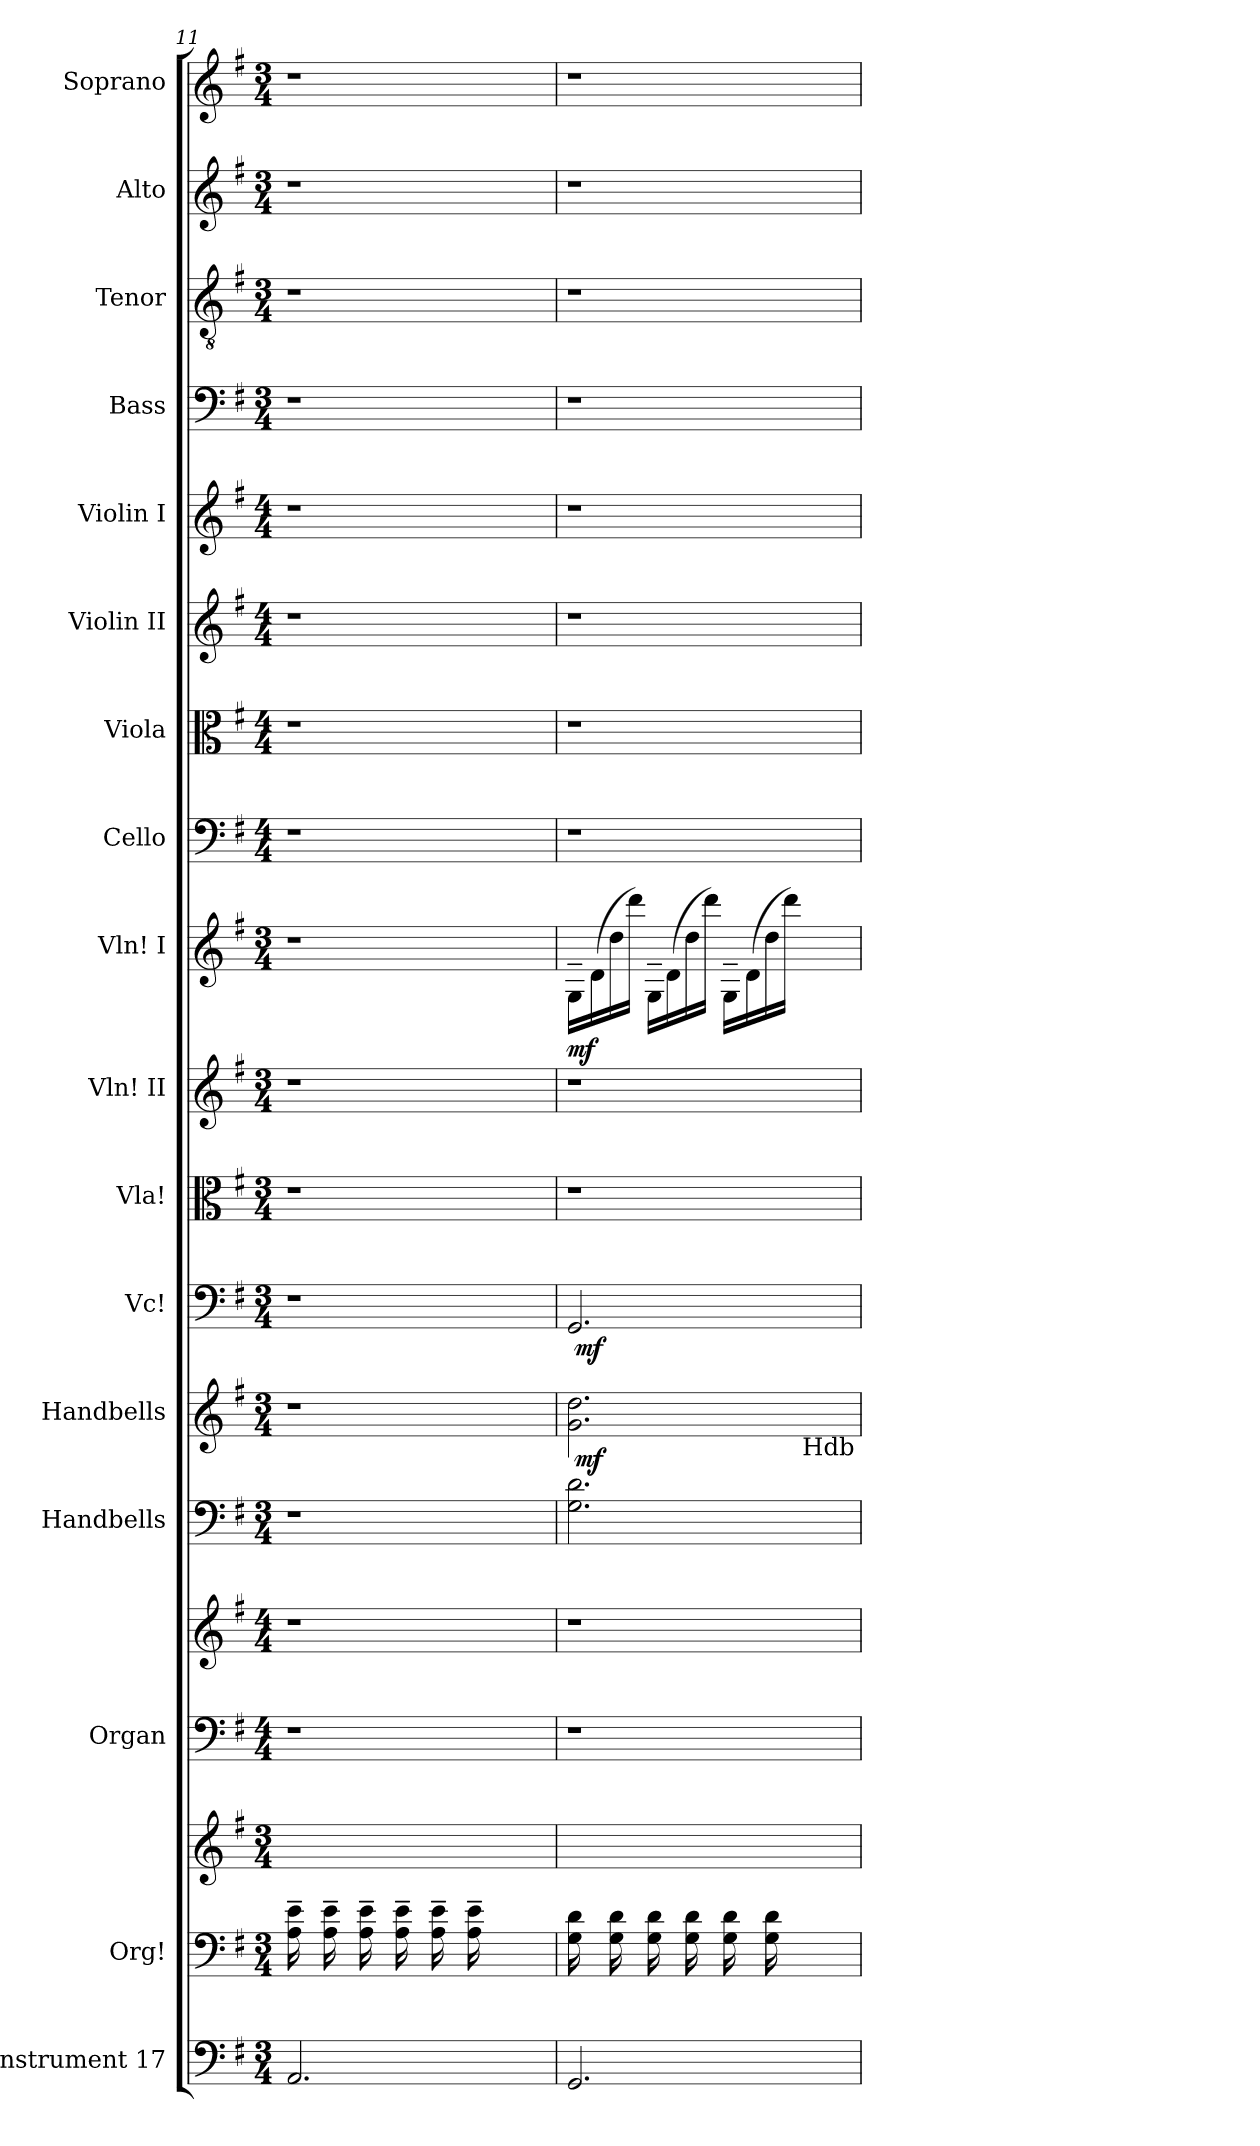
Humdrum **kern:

**kern	**kern	**kern	**kern	**kern	**kern	**dynam	**kern	**kern	**dynam	**kern	**kern	**kern	**dynam	**kern	**kern	**kern	**kern	**kern	**kern	**kern	**kern
*part17	*part16	*part16	*part15	*part15	*part14	*part14	*part13	*part12	*part12	*part11	*part10	*part9	*part9	*part8	*part7	*part6	*part5	*part4	*part3	*part2	*part1
*staff19	*staff18	*staff17	*staff16	*staff15	*staff14	*staff14	*staff13	*staff12	*staff12	*staff11	*staff10	*staff9	*staff9	*staff8	*staff7	*staff6	*staff5	*staff4	*staff3	*staff2	*staff1
*I"Instrument 17	*I"Org!	*	*I"Organ	*	*I"Handbells	*	*I"Handbells	*I"Vc!	*	*I"Vla!	*I"Vln! II	*I"Vln! I	*	*I"Cello	*I"Viola	*I"Violin II	*I"Violin I	*I"Bass	*I"Tenor	*I"Alto	*I"Soprano
*	*	*	*	*	*	*	*	*I'Vc!	*	*I'Vla!	*I'Vln! II	*I'Vln! I	*	*	*I'Vla	*I'Vln	*I'Vln	*I'B	*I'T	*I'A	*I'S
*clefF4	*clefF4	*clefG2	*clefF4	*clefG2	*clefF4	*	*clefG2	*clefF4	*	*clefC3	*clefG2	*clefG2	*	*clefF4	*clefC3	*clefG2	*clefG2	*clefF4	*clefGv2	*clefG2	*clefG2
*k[f#]	*k[f#]	*k[f#]	*k[f#]	*k[f#]	*k[f#]	*	*k[f#]	*k[f#]	*	*k[f#]	*k[f#]	*k[f#]	*	*k[f#]	*k[f#]	*k[f#]	*k[f#]	*k[f#]	*k[f#]	*k[f#]	*k[f#]
*G:	*G:	*G:	*G:	*G:	*G:	*	*G:	*G:	*	*G:	*G:	*G:	*	*G:	*G:	*G:	*G:	*G:	*G:	*G:	*G:
*M3/4	*M3/4	*M3/4	*M4/4	*M4/4	*M3/4	*	*M3/4	*M3/4	*	*M3/4	*M3/4	*M3/4	*	*M4/4	*M4/4	*M4/4	*M4/4	*M3/4	*M3/4	*M3/4	*M3/4
=11	=11	=11	=11	=11	=11	=11	=11	=11	=11	=11	=11	=11	=11	=11	=11	=11	=11	=11	=11	=11	=11
!	!	!	!	!	!LO:N:vis=1	!	!LO:N:vis=1	!LO:N:vis=1	!	!LO:N:vis=1	!LO:N:vis=1	!LO:N:vis=1	!	!	!	!	!	!LO:N:vis=1	!LO:N:vis=1	!LO:N:vis=1	!LO:N:vis=1
2.AA/	16A\~> 16e\~>L	16ryy	1r	1r	2.r	.	2.r	2.r	.	2.r	2.r	2.r	.	1r	1r	1r	1r	2.r	2.r	2.r	2.r
.	16ryy	16fn\ 16cc\	.	.	.	.	.	.	.	.	.	.	.	.	.	.	.	.	.	.	.
.	16A\~> 16e\~>	16ryy	.	.	.	.	.	.	.	.	.	.	.	.	.	.	.	.	.	.	.
.	16ryy	16cc\ 16f\J	.	.	.	.	.	.	.	.	.	.	.	.	.	.	.	.	.	.	.
.	16e\~> 16A\~>L	16ryy	.	.	.	.	.	.	.	.	.	.	.	.	.	.	.	.	.	.	.
.	16ryy	16cc\ 16fn\	.	.	.	.	.	.	.	.	.	.	.	.	.	.	.	.	.	.	.
.	16A\~> 16e\~>	16ryy	.	.	.	.	.	.	.	.	.	.	.	.	.	.	.	.	.	.	.
.	16ryy	16cc\ 16f\J	.	.	.	.	.	.	.	.	.	.	.	.	.	.	.	.	.	.	.
.	16A\~> 16e\~>L	16ryy	.	.	.	.	.	.	.	.	.	.	.	.	.	.	.	.	.	.	.
.	16ryy	16fn\ 16cc\	.	.	.	.	.	.	.	.	.	.	.	.	.	.	.	.	.	.	.
.	16e\~> 16A\~>	16ryy	.	.	.	.	.	.	.	.	.	.	.	.	.	.	.	.	.	.	.
.	4ryy	16f\ 16cc\J	.	.	.	.	.	.	.	.	.	.	.	.	.	.	.	.	.	.	.
4ryy	.	4ryy	.	.	4ryy	.	4ryy	4ryy	.	4ryy	4ryy	4ryy	.	.	.	.	.	4ryy	4ryy	4ryy	4ryy
.	16ryy	.	.	.	.	.	.	.	.	.	.	.	.	.	.	.	.	.	.	.	.
=12	=12	=12	=12	=12	=12	=12	=12	=12	=12	=12	=12	=12	=12	=12	=12	=12	=12	=12	=12	=12	=12
!	!	!	!	!	!	!	!	!	!	!LO:N:vis=1	!LO:N:vis=1	!	!LO:DY:b	!	!	!	!	!LO:N:vis=1	!LO:N:vis=1	!LO:N:vis=1	!LO:N:vis=1
*	*	*	*	*	*^	*	*	*^	*	*	*	*	*	*	*	*	*	*	*	*	*
2.GG/	16G\ 16d\L	16ryy	1r	1r	2.d\ 2.G\	64ryy	.	2.dd\ 2.g\	2.GG/	64ryy	.	2.r	2.r	16G~>\L	mf	1r	1r	1r	1r	2.r	2.r	2.r	2.r
!	!	!	!	!	!	!	!LO:DY:a	!	!	!	!LO:DY:b	!	!	!	!	!	!	!	!	!	!	!	!
.	.	.	.	.	.	2ryy	mf	.	.	2ryy	mf	.	.	.	.	.	.	.	.	.	.	.	.
.	16ryy	16g\ 16dd\	.	.	.	.	.	.	.	.	.	.	.	(>16d\	.	.	.	.	.	.	.	.	.
.	16G\ 16d\	16ryy	.	.	.	.	.	.	.	.	.	.	.	16dd\	.	.	.	.	.	.	.	.	.
.	16ryy	16dd\ 16g\J	.	.	.	.	.	.	.	.	.	.	.	16ddd\J)	.	.	.	.	.	.	.	.	.
.	16d\ 16G\L	16ryy	.	.	.	.	.	.	.	.	.	.	.	16G~>\L	.	.	.	.	.	.	.	.	.
.	16ryy	16dd\ 16g\	.	.	.	.	.	.	.	.	.	.	.	(>16d\	.	.	.	.	.	.	.	.	.
.	16G\ 16d\	16ryy	.	.	.	.	.	.	.	.	.	.	.	16dd\	.	.	.	.	.	.	.	.	.
.	16ryy	16dd\ 16g\J	.	.	.	.	.	.	.	.	.	.	.	16ddd\J)	.	.	.	.	.	.	.	.	.
.	16G\ 16d\L	16ryy	.	.	.	.	.	.	.	.	.	.	.	16G~>\L	.	.	.	.	.	.	.	.	.
.	.	.	.	.	.	4ryy	.	.	.	4ryy	.	.	.	.	.	.	.	.	.	.	.	.	.
.	16ryy	16g\ 16dd\	.	.	.	.	.	.	.	.	.	.	.	(>16d\	.	.	.	.	.	.	.	.	.
.	16d\ 16G\	16ryy	.	.	.	.	.	.	.	.	.	.	.	16dd\	.	.	.	.	.	.	.	.	.
.	4ryy	16g\ 16dd\J	.	.	.	.	.	.	.	.	.	.	.	16ddd\J)	.	.	.	.	.	.	.	.	.
!	!	!	!	!	!	!	!	!LO:TX:b:t=Hdb	!	!	!	!	!	!	!	!	!	!	!	!	!	!	!
4ryy	.	4ryy	.	.	4ryy	.	.	4ryy	4ryy	.	.	4ryy	4ryy	4ryy	.	.	.	.	.	4ryy	4ryy	4ryy	4ryy
.	.	.	.	.	.	8...ryy	.	.	.	8...ryy	.	.	.	.	.	.	.	.	.	.	.	.	.
.	16ryy	.	.	.	.	.	.	.	.	.	.	.	.	.	.	.	.	.	.	.	.	.	.
*	*	*	*	*	*v	*v	*	*	*v	*v	*	*	*	*	*	*	*	*	*	*	*	*	*
=	=	=	=	=	=	=	=	=	=	=	=	=	=	=	=	=	=	=	=	=	=
*-	*-	*-	*-	*-	*-	*-	*-	*-	*-	*-	*-	*-	*-	*-	*-	*-	*-	*-	*-	*-	*-
